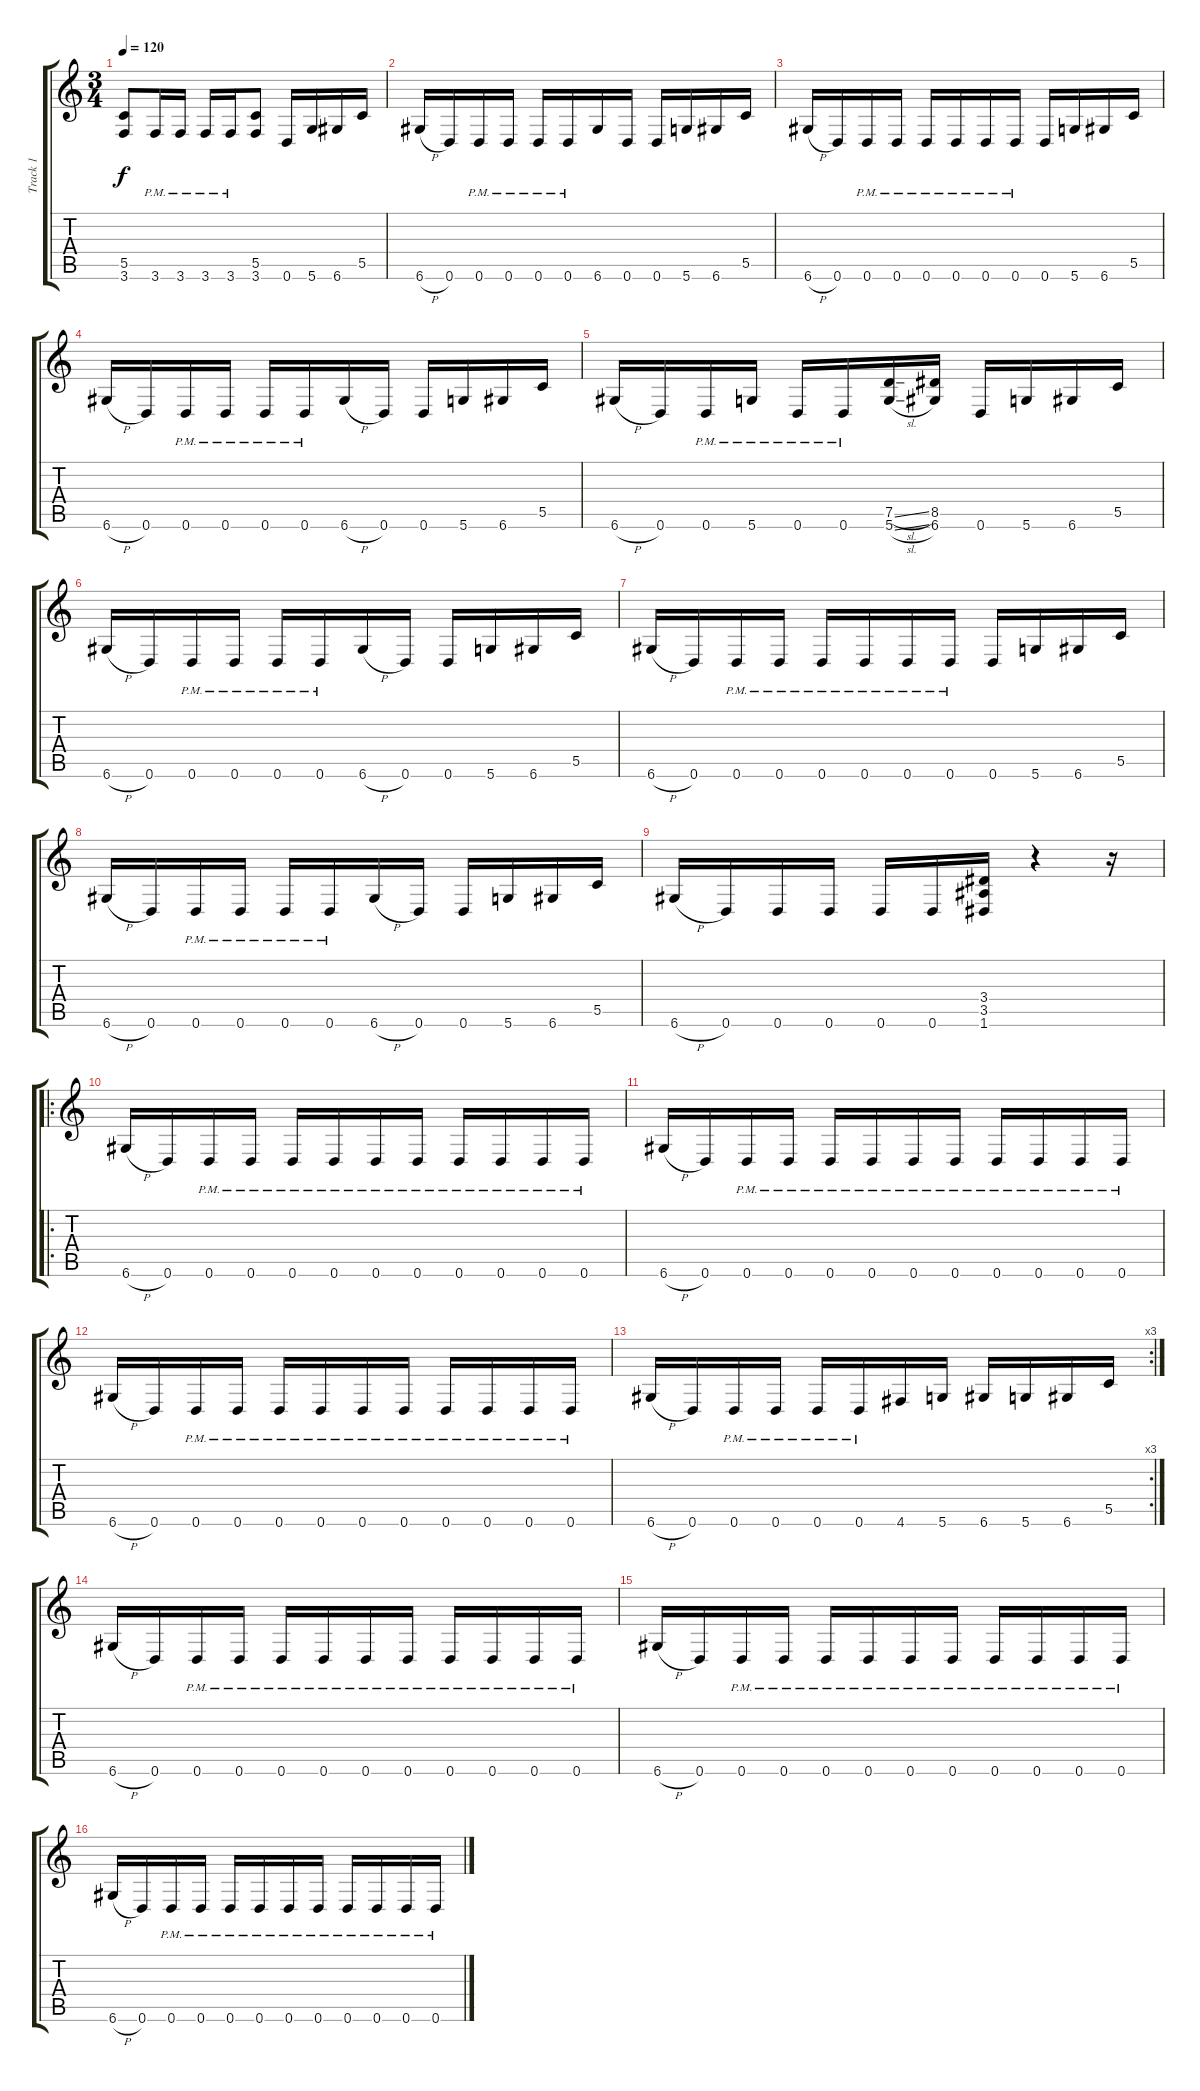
\track ("Track 1" "Track 1") {instrument distortionguitar}
\staff {score tabs}
\tuning (D4 A3 F3 C3 G2 D2) {hide}
\ts (3 4)
\tempo 120
\clef g2
\ks c
(5.5 3.6).8{dy f} 3.6{pm}.16 3.6{pm}.16 3.6{pm}.16 3.6{pm}.16 (5.5 3.6).8 0.6.16 5.6.16 6.6.16 5.5.16 |
6.6{h}.16 0.6.16 0.6{pm}.16 0.6{pm}.16 0.6{pm}.16 0.6{pm}.16 6.6.16 0.6.16 0.6.16 5.6.16 6.6.16 5.5.16 |
6.6{h}.16 0.6.16 0.6{pm}.16 0.6{pm}.16 0.6{pm}.16 0.6{pm}.16 0.6{pm}.16 0.6{pm}.16 0.6.16 5.6.16 6.6.16 5.5.16 |
6.6{h}.16 0.6.16 0.6{pm}.16 0.6{pm}.16 0.6{pm}.16 0.6{pm}.16 6.6{h}.16 0.6.16 0.6.16 5.6.16 6.6.16 5.5.16 |
6.6{h}.16 0.6.16 0.6{pm}.16 5.6{pm}.16 0.6{pm}.16 0.6{pm}.16 (7.5{sl} 5.6{sl}).16 (8.5 6.6).16 0.6.16 5.6.16 6.6.16 5.5.16 |
6.6{h}.16 0.6.16 0.6{pm}.16 0.6{pm}.16 0.6{pm}.16 0.6{pm}.16 6.6{h}.16 0.6.16 0.6.16 5.6.16 6.6.16 5.5.16 |
6.6{h}.16 0.6.16 0.6{pm}.16 0.6{pm}.16 0.6{pm}.16 0.6{pm}.16 0.6{pm}.16 0.6{pm}.16 0.6.16 5.6.16 6.6.16 5.5.16 |
6.6{h}.16 0.6.16 0.6{pm}.16 0.6{pm}.16 0.6{pm}.16 0.6{pm}.16 6.6{h}.16 0.6.16 0.6.16 5.6.16 6.6.16 5.5.16 |
6.6{h}.16 0.6.16 0.6.16 0.6.16 0.6.16 0.6.16 (3.4 3.5 1.6).16 r.4 r.16 |
\ro
6.6{h}.16 0.6.16 0.6{pm}.16 0.6{pm}.16 0.6{pm}.16 0.6{pm}.16 0.6{pm}.16 0.6{pm}.16 0.6{pm}.16 0.6{pm}.16 0.6{pm}.16 0.6{pm}.16 |
6.6{h}.16 0.6.16 0.6{pm}.16 0.6{pm}.16 0.6{pm}.16 0.6{pm}.16 0.6{pm}.16 0.6{pm}.16 0.6{pm}.16 0.6{pm}.16 0.6{pm}.16 0.6{pm}.16 |
6.6{h}.16 0.6.16 0.6{pm}.16 0.6{pm}.16 0.6{pm}.16 0.6{pm}.16 0.6{pm}.16 0.6{pm}.16 0.6{pm}.16 0.6{pm}.16 0.6{pm}.16 0.6{pm}.16 |
\rc 3
6.6{h}.16 0.6.16 0.6{pm}.16 0.6{pm}.16 0.6{pm}.16 0.6{pm}.16 4.6.16 5.6.16 6.6.16 5.6.16 6.6.16 5.5.16 |
6.6{h}.16 0.6.16 0.6{pm}.16 0.6{pm}.16 0.6{pm}.16 0.6{pm}.16 0.6{pm}.16 0.6{pm}.16 0.6{pm}.16 0.6{pm}.16 0.6{pm}.16 0.6{pm}.16 |
6.6{h}.16 0.6.16 0.6{pm}.16 0.6{pm}.16 0.6{pm}.16 0.6{pm}.16 0.6{pm}.16 0.6{pm}.16 0.6{pm}.16 0.6{pm}.16 0.6{pm}.16 0.6{pm}.16 |
6.6{h}.16 0.6.16 0.6{pm}.16 0.6{pm}.16 0.6{pm}.16 0.6{pm}.16 0.6{pm}.16 0.6{pm}.16 0.6{pm}.16 0.6{pm}.16 0.6{pm}.16 0.6{pm}.16
